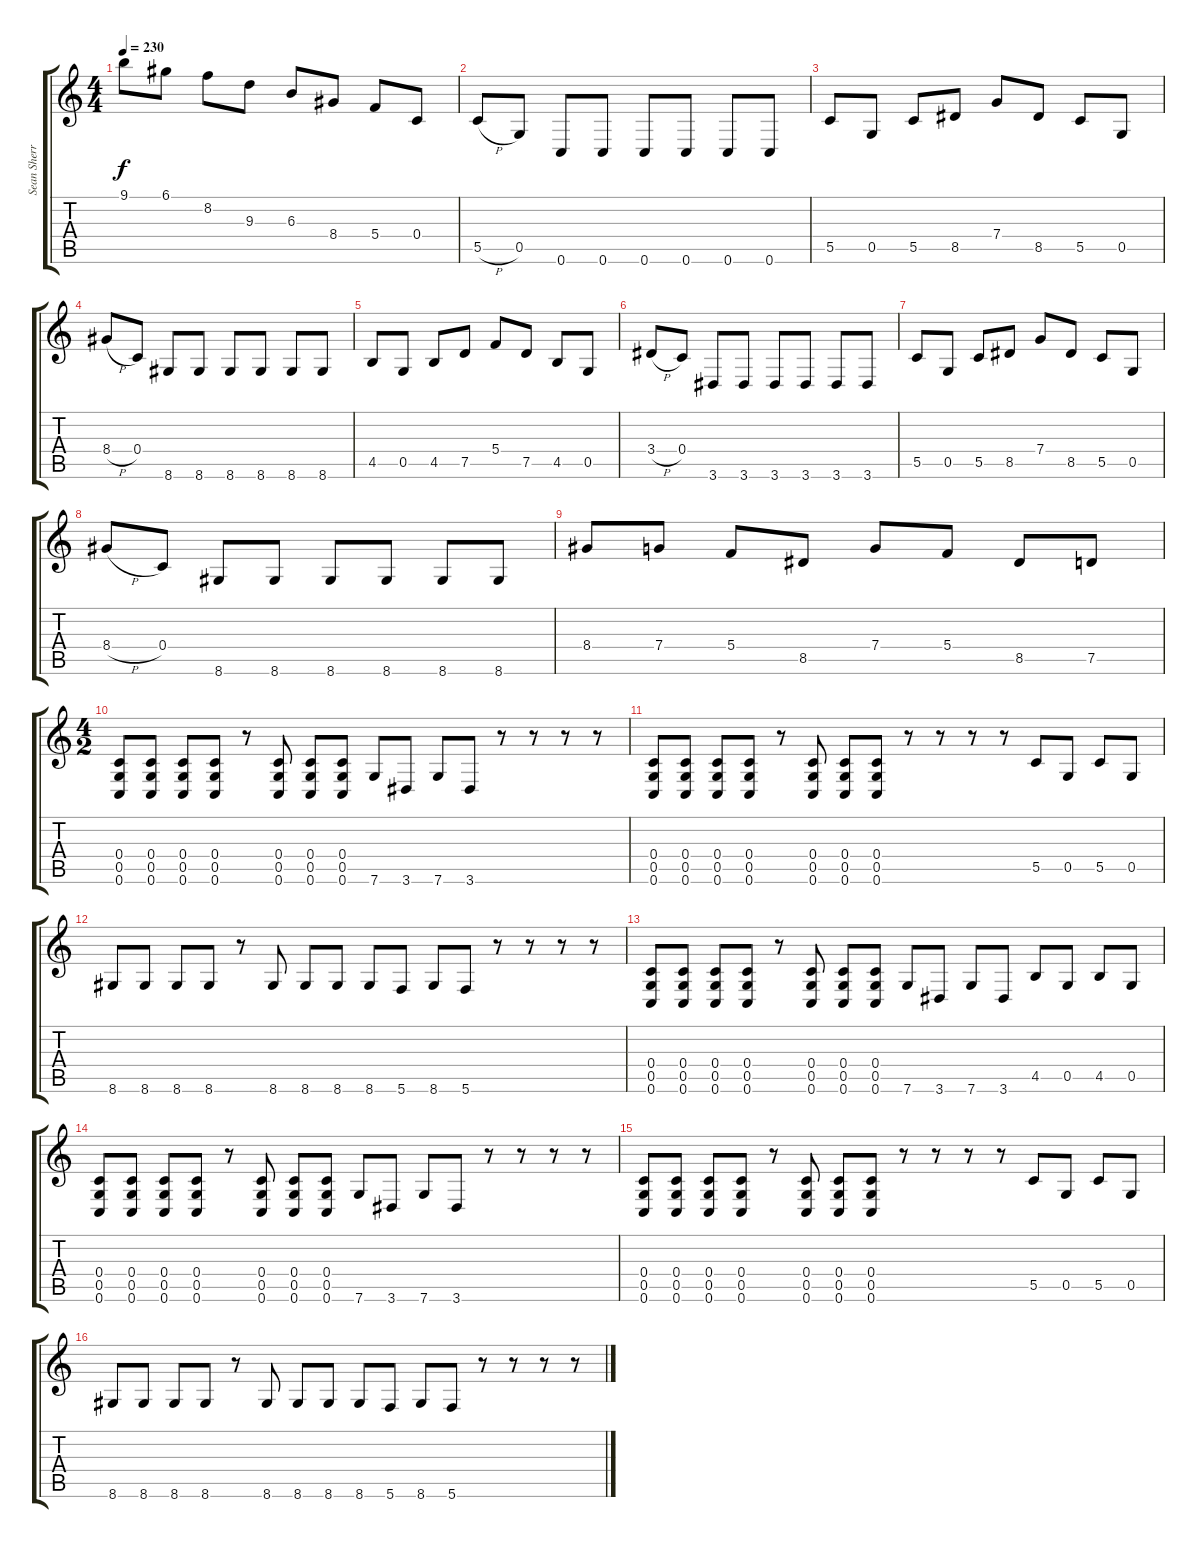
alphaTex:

\track ("Sean Sherrow" "Sean Sherr") {instrument distortionguitar}
\staff {score tabs}
\tuning (D4 A3 F3 C3 G2 C2) {hide}
\ts (4 4)
\tempo 230
\clef g2
\ks c
9.1.8{dy f} 6.1.8 8.2.8 9.3.8 6.3.8 8.4.8 5.4.8 0.4.8 |
5.5{h}.8 0.5.8 0.6.8 0.6.8 0.6.8 0.6.8 0.6.8 0.6.8 |
5.5.8 0.5.8 5.5.8 8.5.8 7.4.8 8.5.8 5.5.8 0.5.8 |
8.4{h}.8 0.4.8 8.6.8 8.6.8 8.6.8 8.6.8 8.6.8 8.6.8 |
4.5.8 0.5.8 4.5.8 7.5.8 5.4.8 7.5.8 4.5.8 0.5.8 |
3.4{h}.8 0.4.8 3.6.8 3.6.8 3.6.8 3.6.8 3.6.8 3.6.8 |
5.5.8 0.5.8 5.5.8 8.5.8 7.4.8 8.5.8 5.5.8 0.5.8 |
8.4{h}.8 0.4.8 8.6.8 8.6.8 8.6.8 8.6.8 8.6.8 8.6.8 |
8.4.8 7.4.8 5.4.8 8.5.8 7.4.8 5.4.8 8.5.8 7.5.8 |
\ts (4 2)
(0.4 0.5 0.6).8 (0.4 0.5 0.6).8 (0.4 0.5 0.6).8 (0.4 0.5 0.6).8 r.8 (0.4 0.5 0.6).8 (0.4 0.5 0.6).8 (0.4 0.5 0.6).8 7.6.8 3.6.8 7.6.8 3.6.8 r.8 r.8 r.8 r.8 |
(0.4 0.5 0.6).8 (0.4 0.5 0.6).8 (0.4 0.5 0.6).8 (0.4 0.5 0.6).8 r.8 (0.4 0.5 0.6).8 (0.4 0.5 0.6).8 (0.4 0.5 0.6).8 r.8 r.8 r.8 r.8 5.5.8 0.5.8 5.5.8 0.5.8 |
8.6.8 8.6.8 8.6.8 8.6.8 r.8 8.6.8 8.6.8 8.6.8 8.6.8 5.6.8 8.6.8 5.6.8 r.8 r.8 r.8 r.8 |
(0.4 0.5 0.6).8 (0.4 0.5 0.6).8 (0.4 0.5 0.6).8 (0.4 0.5 0.6).8 r.8 (0.4 0.5 0.6).8 (0.4 0.5 0.6).8 (0.4 0.5 0.6).8 7.6.8 3.6.8 7.6.8 3.6.8 4.5.8 0.5.8 4.5.8 0.5.8 |
(0.4 0.5 0.6).8 (0.4 0.5 0.6).8 (0.4 0.5 0.6).8 (0.4 0.5 0.6).8 r.8 (0.4 0.5 0.6).8 (0.4 0.5 0.6).8 (0.4 0.5 0.6).8 7.6.8 3.6.8 7.6.8 3.6.8 r.8 r.8 r.8 r.8 |
(0.4 0.5 0.6).8 (0.4 0.5 0.6).8 (0.4 0.5 0.6).8 (0.4 0.5 0.6).8 r.8 (0.4 0.5 0.6).8 (0.4 0.5 0.6).8 (0.4 0.5 0.6).8 r.8 r.8 r.8 r.8 5.5.8 0.5.8 5.5.8 0.5.8 |
8.6.8 8.6.8 8.6.8 8.6.8 r.8 8.6.8 8.6.8 8.6.8 8.6.8 5.6.8 8.6.8 5.6.8 r.8 r.8 r.8 r.8
